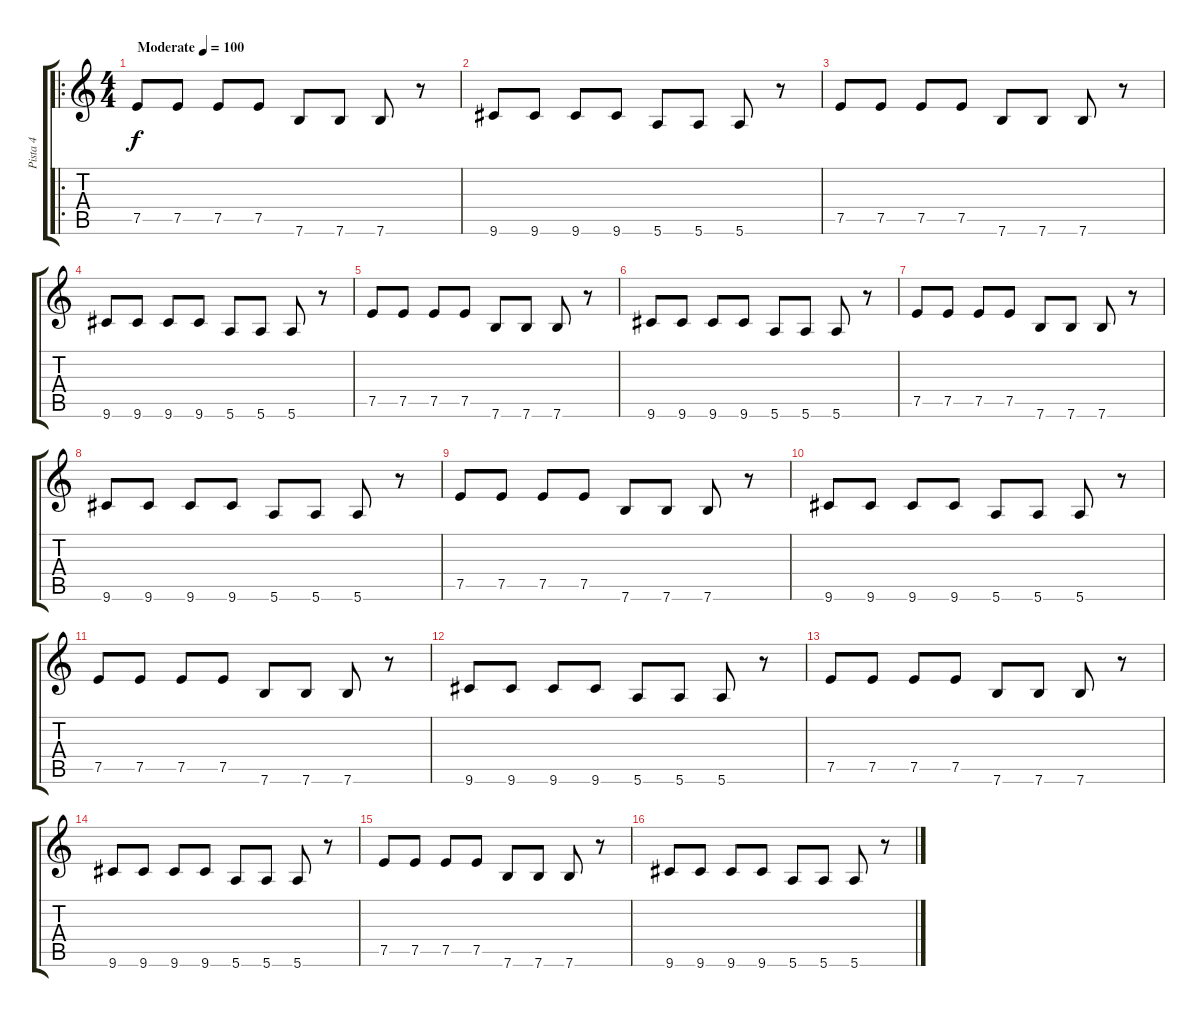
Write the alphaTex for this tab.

\track ("Pista 4" "Pista 4") {instrument electricguitarmuted}
\staff {score tabs}
\tuning (E4 B3 G3 D3 A2 E2) {hide}
\ro
\ts (4 4)
\tempo (100 "Moderate")
\clef g2
\ks c
7.5.8{dy f instrument electricguitarmuted} 7.5.8 7.5.8 7.5.8 7.6.8 7.6.8 7.6.8 r.8 |
9.6.8 9.6.8 9.6.8 9.6.8 5.6.8 5.6.8 5.6.8 r.8 |
7.5.8 7.5.8 7.5.8 7.5.8 7.6.8 7.6.8 7.6.8 r.8 |
9.6.8 9.6.8 9.6.8 9.6.8 5.6.8 5.6.8 5.6.8 r.8 |
7.5.8 7.5.8 7.5.8 7.5.8 7.6.8 7.6.8 7.6.8 r.8 |
9.6.8 9.6.8 9.6.8 9.6.8 5.6.8 5.6.8 5.6.8 r.8 |
7.5.8 7.5.8 7.5.8 7.5.8 7.6.8 7.6.8 7.6.8 r.8 |
9.6.8 9.6.8 9.6.8 9.6.8 5.6.8 5.6.8 5.6.8 r.8 |
7.5.8 7.5.8 7.5.8 7.5.8 7.6.8 7.6.8 7.6.8 r.8 |
9.6.8 9.6.8 9.6.8 9.6.8 5.6.8 5.6.8 5.6.8 r.8 |
7.5.8 7.5.8 7.5.8 7.5.8 7.6.8 7.6.8 7.6.8 r.8 |
9.6.8 9.6.8 9.6.8 9.6.8 5.6.8 5.6.8 5.6.8 r.8 |
7.5.8 7.5.8 7.5.8 7.5.8 7.6.8 7.6.8 7.6.8 r.8 |
9.6.8 9.6.8 9.6.8 9.6.8 5.6.8 5.6.8 5.6.8 r.8 |
7.5.8 7.5.8 7.5.8 7.5.8 7.6.8 7.6.8 7.6.8 r.8 |
9.6.8 9.6.8 9.6.8 9.6.8 5.6.8 5.6.8 5.6.8 r.8
